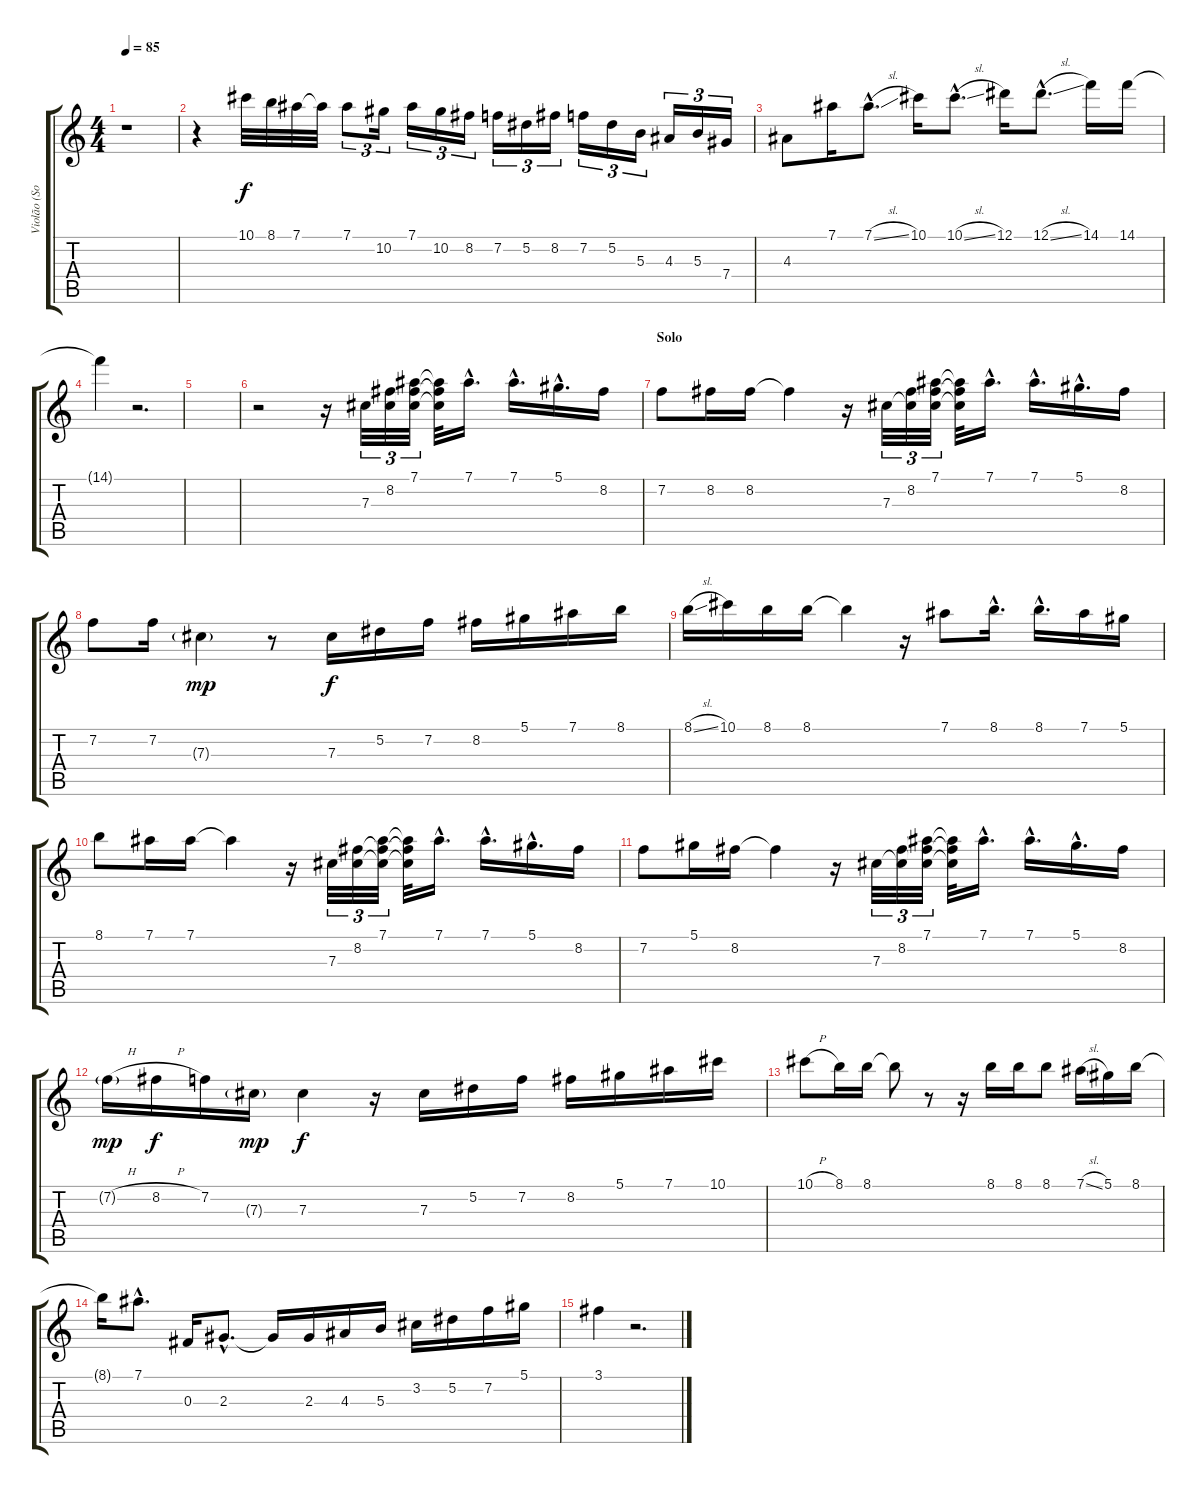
\track ("Violão (Solo)" "Violão (So") {instrument acousticguitarnylon}
\staff {score tabs}
\tuning (Eb4 Bb3 Gb3 Db3 Ab2 Eb2) {hide}
\ts (4 4)
\tempo 85
\clef g2
\ks c
r.1{dy f} |
r.4 10.1.32 8.1.32 7.1.32 7.1{t}.32 7.1.8{tu (3 2)} 10.2.16{tu (3 2)} 7.1.16{tu (3 2)} 10.2.16{tu (3 2)} 8.2.16{tu (3 2)} 7.2.16{tu (3 2)} 5.2.16{tu (3 2)} 8.2.16{tu (3 2)} 7.2.16{tu (3 2)} 5.2.16{tu (3 2)} 5.3.16{tu (3 2)} 4.3.16{tu (3 2)} 5.3.16{tu (3 2)} 7.4.16{tu (3 2)} |
4.3.8 7.1.16 7.1{sl hac}.8{d} 10.1.16 10.1{sl hac}.8{d} 12.1.16 12.1{sl hac}.8{d} 14.1.16 14.1.16 |
14.1{t}.4 r.2{d} |
|
r.2 r.16 7.3.32{tu (3 2)} (8.2 7.3{t}).32{tu (3 2)} (7.1 8.2{t} 7.3{t}).32{tu (3 2)} (7.1{t} 8.2{t} 7.3{t}).32 7.1{hac}.16{d} 7.1{hac}.16{d} 5.1{hac}.16{d} 8.2.16 |
\section ("" "Solo")
7.2.8 8.2.16 8.2.16 8.2{t}.4 r.16 7.3.32{tu (3 2)} (8.2 7.3{t}).32{tu (3 2)} (7.1 8.2{t} 7.3{t}).32{tu (3 2)} (7.1{t} 8.2{t} 7.3{t}).32 7.1{hac}.16{d} 7.1{hac}.16{d} 5.1{hac}.16{d} 8.2.16 |
7.2.8 7.2.16 7.3{g}.4{dy mp} r.8 7.3.16{dy f} 5.2.16 7.2.16 8.2.16 5.1.16 7.1.16 8.1.16 |
8.1{sl}.16 10.1.16 8.1.16 8.1.16 8.1{t}.4 r.16 7.1.8 8.1{hac}.16{d} 8.1{hac}.16{d} 7.1.16 5.1.16 |
8.1.8 7.1.16 7.1.16 7.1{t}.4 r.16 7.3.32{tu (3 2)} (8.2 7.3{t}).32{tu (3 2)} (7.1 8.2{t} 7.3{t}).32{tu (3 2)} (7.1{t} 8.2{t} 7.3{t}).32 7.1{hac}.16{d} 7.1{hac}.16{d} 5.1{hac}.16{d} 8.2.16 |
7.2.8 5.1.16 8.2.16 8.2{t}.4 r.16 7.3.32{tu (3 2)} (8.2 7.3{t}).32{tu (3 2)} (7.1 8.2{t} 7.3{t}).32{tu (3 2)} (7.1{t} 8.2{t} 7.3{t}).32 7.1{hac}.16{d} 7.1{hac}.16{d} 5.1{hac}.16{d} 8.2.16 |
7.2{h g}.16{dy mp} 8.2{h}.16{dy f} 7.2.16 7.3{g}.16{dy mp} 7.3.4{dy f} r.16 7.3.16 5.2.16 7.2.16 8.2.16 5.1.16 7.1.16 10.1.16 |
10.1{h}.8 8.1.16 8.1.16 8.1{t}.8 r.8 r.16 8.1.16 8.1.16 8.1.8 7.1{sl}.16 5.1.16 8.1.16 |
8.1{t}.16 7.1{hac}.8{d} 0.3.16 2.3{hac}.8{d} 2.3{t}.16 2.3.16 4.3.16 5.3.16 3.2.16 5.2.16 7.2.16 5.1.16 |
3.1.4 r.2{d}
